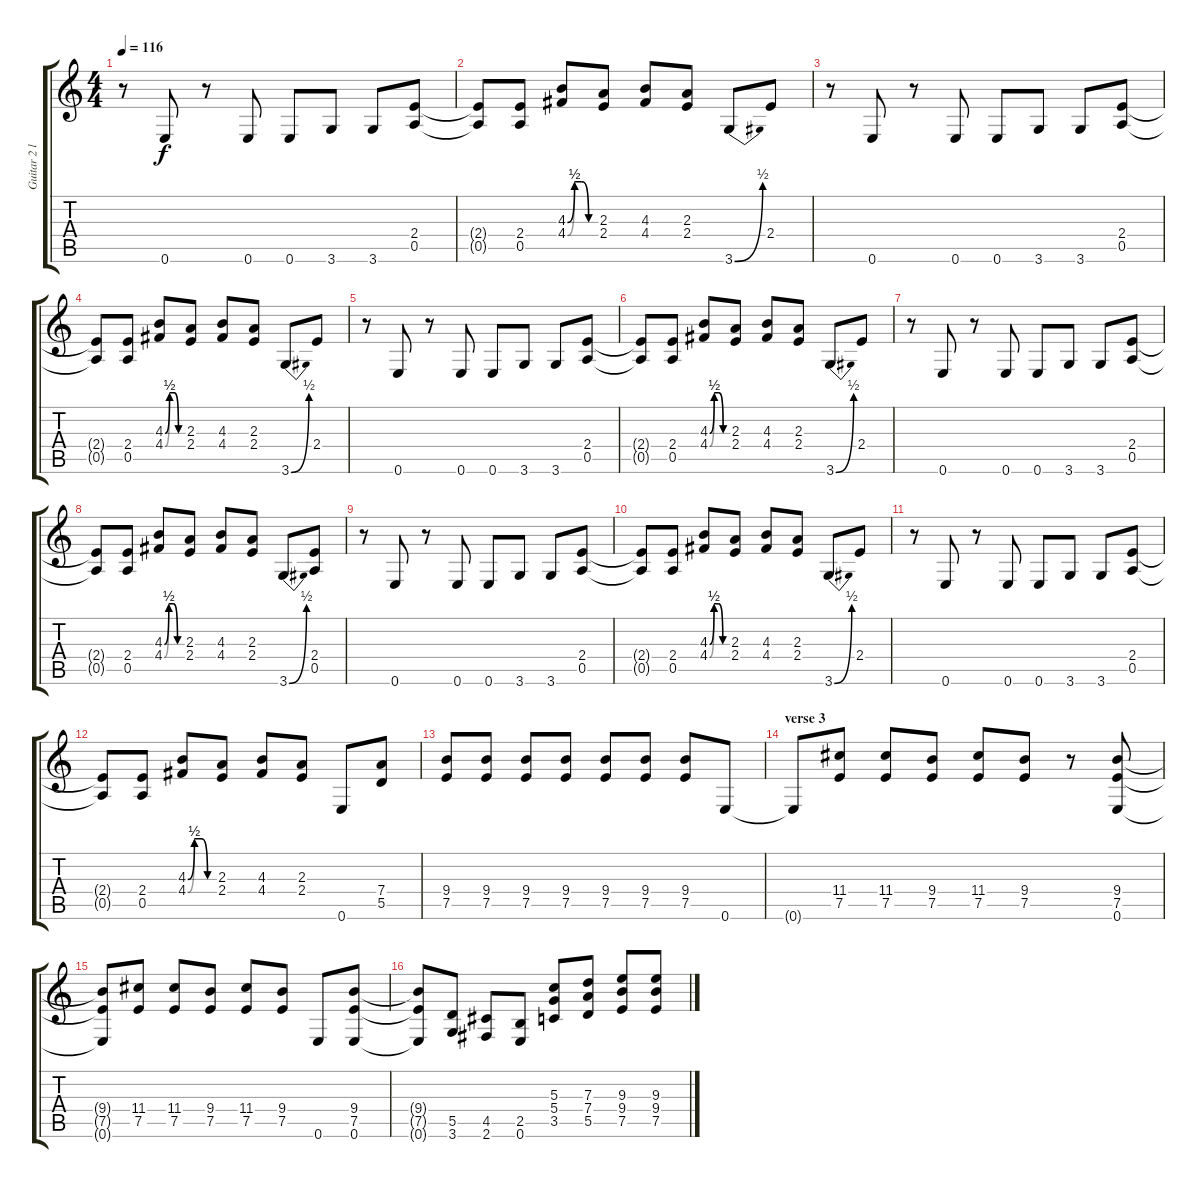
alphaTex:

\track ("Guitar 2 lead riff" "Guitar 2 l") {instrument distortionguitar}
\staff {score tabs}
\tuning (E4 B3 G3 D3 A2 E2) {hide}
\ts (4 4)
\tempo 116
\clef g2
\ks c
r.8{dy f} 0.6.8 r.8 0.6.8 0.6.8 3.6.8 3.6.8 (2.4 0.5).8 |
(2.4{t} 0.5{t}).8 (2.4 0.5).8 (4.3{be (custom 0 0 15 2 30 2 45 0 60 0)} 4.4{be (custom 0 0 15 2 30 2 45 0 60 0)}).8 (2.3 2.4).8 (4.3 4.4).8 (2.3 2.4).8 3.6{be (bend 0 0 60 2)}.8 2.4.8 |
r.8 0.6.8 r.8 0.6.8 0.6.8 3.6.8 3.6.8 (2.4 0.5).8 |
(2.4{t} 0.5{t}).8 (2.4 0.5).8 (4.3{be (custom 0 0 15 2 30 2 45 0 60 0)} 4.4{be (custom 0 0 15 2 30 2 45 0 60 0)}).8 (2.3 2.4).8 (4.3 4.4).8 (2.3 2.4).8 3.6{be (bend 0 0 60 2)}.8 2.4.8 |
r.8 0.6.8 r.8 0.6.8 0.6.8 3.6.8 3.6.8 (2.4 0.5).8 |
(2.4{t} 0.5{t}).8 (2.4 0.5).8 (4.3{be (custom 0 0 15 2 30 2 45 0 60 0)} 4.4{be (custom 0 0 15 2 30 2 45 0 60 0)}).8 (2.3 2.4).8 (4.3 4.4).8 (2.3 2.4).8 3.6{be (bend 0 0 60 2)}.8 2.4.8 |
r.8 0.6.8 r.8 0.6.8 0.6.8 3.6.8 3.6.8 (2.4 0.5).8 |
(2.4{t} 0.5{t}).8 (2.4 0.5).8 (4.3{be (custom 0 0 15 2 30 2 45 0 60 0)} 4.4{be (custom 0 0 15 2 30 2 45 0 60 0)}).8 (2.3 2.4).8 (4.3 4.4).8 (2.3 2.4).8 3.6{be (bend 0 0 60 2)}.8 (2.4 0.5).8 |
r.8 0.6.8 r.8 0.6.8 0.6.8 3.6.8 3.6.8 (2.4 0.5).8 |
(2.4{t} 0.5{t}).8 (2.4 0.5).8 (4.3{be (custom 0 0 15 2 30 2 45 0 60 0)} 4.4{be (custom 0 0 15 2 30 2 45 0 60 0)}).8 (2.3 2.4).8 (4.3 4.4).8 (2.3 2.4).8 3.6{be (bend 0 0 60 2)}.8 2.4.8 |
r.8 0.6.8 r.8 0.6.8 0.6.8 3.6.8 3.6.8 (2.4 0.5).8 |
(2.4{t} 0.5{t}).8 (2.4 0.5).8 (4.3{be (custom 0 0 15 2 30 2 45 0 60 0)} 4.4{be (custom 0 0 15 2 30 2 45 0 60 0)}).8 (2.3 2.4).8 (4.3 4.4).8 (2.3 2.4).8 0.6.8 (7.4 5.5).8 |
(9.4 7.5).8 (9.4 7.5).8 (9.4 7.5).8 (9.4 7.5).8 (9.4 7.5).8 (9.4 7.5).8 (9.4 7.5).8 0.6.8 |
\section ("" "verse 3")
0.6{t}.8 (11.4 7.5).8 (11.4 7.5).8 (9.4 7.5).8 (11.4 7.5).8 (9.4 7.5).8 r.8 (9.4 7.5 0.6).8 |
(9.4{t} 7.5{t} 0.6{t}).8 (11.4 7.5).8 (11.4 7.5).8 (9.4 7.5).8 (11.4 7.5).8 (9.4 7.5).8 0.6.8 (9.4 7.5 0.6).8 |
(9.4{t} 7.5{t} 0.6{t}).8 (5.5 3.6).8 (4.5 2.6).8 (2.5 0.6).8 (5.3 5.4 3.5).8 (7.3 7.4 5.5).8 (9.3 9.4 7.5).8 (9.3 9.4 7.5).8
